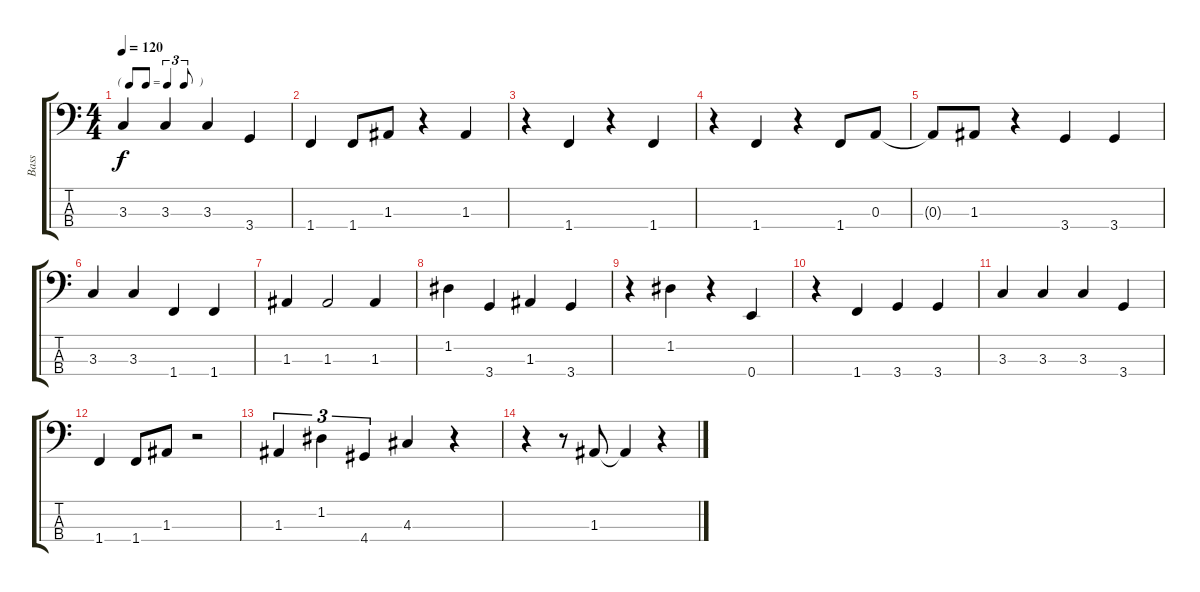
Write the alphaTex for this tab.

\track ("Bass" "Bass") {instrument electricbasspick}
\staff {score tabs}
\tuning (G2 D2 A1 E1) {hide}
\ts (4 4)
\tf triplet8th
\tempo 120
\clef f4
\ks c
3.3.4{dy f} 3.3.4 3.3.4 3.4.4 |
1.4.4 1.4.8 1.3.8 r.4 1.3.4 |
r.4 1.4.4 r.4 1.4.4 |
r.4 1.4.4 r.4 1.4.8 0.3.8 |
0.3{t}.8 1.3.8 r.4 3.4.4 3.4.4 |
3.3.4 3.3.4 1.4.4 1.4.4 |
1.3.4 1.3.2 1.3.4 |
1.2.4 3.4.4 1.3.4 3.4.4 |
r.4 1.2.4 r.4 0.4.4 |
r.4 1.4.4 3.4.4 3.4.4 |
3.3.4 3.3.4 3.3.4 3.4.4 |
1.4.4 1.4.8 1.3.8 r.2 |
1.3.4{tu (3 2)} 1.2.4{tu (3 2)} 4.4.4{tu (3 2)} 4.3.4 r.4 |
r.4 r.8 1.3.8 1.3{t}.4 r.4
